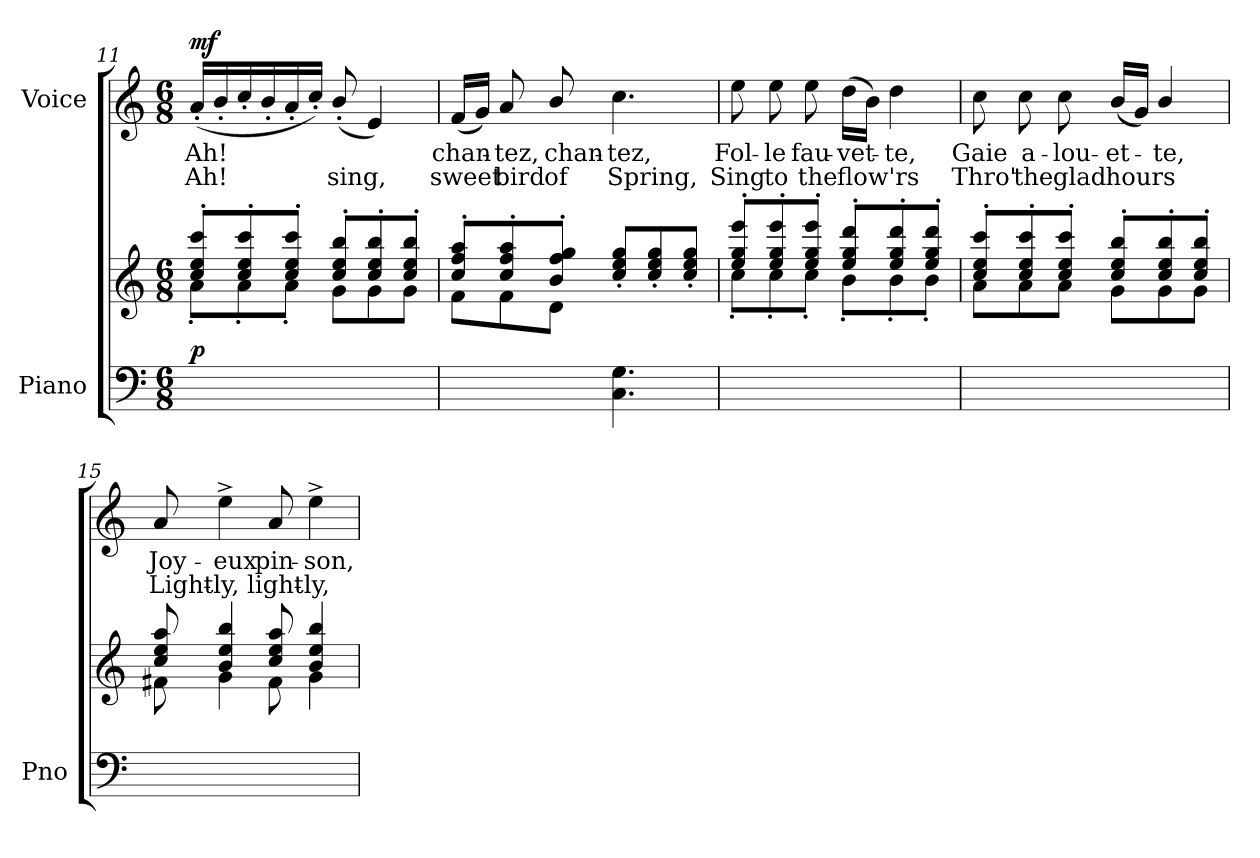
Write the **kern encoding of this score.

**kern	**kern	**dynam	**kern	**text	**text	**dynam
*part2	*part2	*part2	*part1	*part1	*part1	*part1
*staff3	*staff2	*staff2/3	*staff1	*staff1	*staff1	*staff1
*I"Piano	*	*	*I"Voice	*	*	*
*I'Pno	*	*	*	*	*	*
!!LO:PB:g=z
*clefF4	*clefG2	*	*clefG2	*	*	*
*k[]	*k[]	*	*k[]	*	*	*
*M6/8	*M6/8	*	*M6/8	*	*	*
=11	=11	=11	=11	=11	=11	=11
*	*^	*	*	*	*	*
!	!	!	!LO:DY:a=2	!	!LO:LY:b	!LO:LY:b	!LO:DY:a
2.ryy	8cc/' 8ee/' 8ccc/'L	8a'\L	p	(16a'/LL	Ah!	Ah!	mf
.	.	.	.	16b'/	.	.	.
.	8cc/'> 8ee/'> 8ccc/'>	8a'<\	.	16cc'/	.	.	.
.	.	.	.	16b'/	.	.	.
.	8cc/'> 8ee/'> 8ccc/'>J	8a'<\J	.	16a'/	.	.	.
.	.	.	.	16cc'/JJ)	.	.	.
!	!	!	!	!	!	!LO:LY:b	!
.	8cc/'> 8ee/'> 8bb/'>L	8g\L	.	(8b'/	.	sing,	.
.	8cc/'> 8ee/'> 8bb/'>	8g\	.	4e/)	.	.	.
.	8cc/'> 8ee/'> 8bb/'>J	8g\J	.	.	.	.	.
=12	=12	=12	=12	=12	=12	=12	=12
!	!	!	!	!	!LO:LY:b	!LO:LY:b	!
4.ryy	8cc/' 8ff/' 8aa/'L	8f\L	.	(16f/LL	chan-	sweet	.
.	.	.	.	16g/JJ)	.	.	.
!	!	!	!	!	!LO:LY:b	!LO:LY:b	!
.	8cc/'> 8ff/'> 8aa/'>	8f\	.	8a/	-tez,	bird	.
!	!	!	!	!	!LO:LY:b	!LO:LY:b	!
.	8b/'> 8ff/'> 8gg/'>J	8d\J	.	8b/	chan-	of	.
!	!	!	!	!	!LO:LY:b	!LO:LY:b	!
4.C\ 4.G\	8cc/'> 8ee/'> 8gg/'>L	4.ryy	.	4.cc\	-tez,	Spring,	.
.	8cc/'> 8ee/'> 8gg/'>	.	.	.	.	.	.
.	8cc/'> 8ee/'> 8gg/'>J	.	.	.	.	.	.
=13	=13	=13	=13	=13	=13	=13	=13
!	!	!	!	!	!LO:LY:b	!LO:LY:b	!
2.ryy	8ee/' 8gg/' 8eee/'L	8cc'\L	.	8ee\	Fol-	Sing	.
!	!	!	!	!	!LO:LY:b	!LO:LY:b	!
.	8ee/'> 8gg/'> 8eee/'>	8cc'<\	.	8ee\	-le	to	.
!	!	!	!	!	!LO:LY:b	!LO:LY:b	!
.	8ee/'> 8gg/'> 8eee/'>J	8cc'<\J	.	8ee\	fau-	the	.
!	!	!	!	!	!LO:LY:b	!LO:LY:b	!
.	8ee/'> 8gg/'> 8ddd/'>L	8b'<\L	.	(16dd\LL	-vet-	flow'rs	.
.	.	.	.	16b\JJ)	.	.	.
!	!	!	!	!	!LO:LY:b	!	!
.	8ee/'> 8gg/'> 8ddd/'>	8b'<\	.	4dd\	-te,	.	.
.	8ee/'> 8gg/'> 8ddd/'>J	8b'<\J	.	.	.	.	.
!!LO:LB:g=z
=14	=14	=14	=14	=14	=14	=14	=14
!	!	!	!	!	!LO:LY:b	!LO:LY:b	!
2.ryy	8cc/' 8ee/' 8ccc/'L	8a\L	.	8cc\	Gaie	Thro'	.
!	!	!	!	!	!LO:LY:b	!LO:LY:b	!
.	8cc/'> 8ee/'> 8ccc/'>	8a\	.	8cc\	a-	the	.
!	!	!	!	!	!LO:LY:b	!LO:LY:b	!
.	8cc/'> 8ee/'> 8ccc/'>J	8a\J	.	8cc\	-lou-	glad	.
!	!	!	!	!	!LO:LY:b	!LO:LY:b	!
.	8cc/'> 8ee/'> 8bb/'>L	8g\L	.	(16b/LL	-et-	hours	.
.	.	.	.	16g/JJ)	.	.	.
!	!	!	!	!	!LO:LY:b	!	!
.	8cc/'> 8ee/'> 8bb/'>	8g\	.	4b/	-te,	.	.
.	8cc/'> 8ee/'> 8bb/'>J	8g\J	.	.	.	.	.
=15	=15	=15	=15	=15	=15	=15	=15
!	!	!	!	!	!LO:LY:b	!LO:LY:b	!
2.ryy	8cc/ 8ee/ 8aa/	8f#X\	.	8a/	Joy-	Light-	.
!	!	!	!	!	!LO:LY:b	!LO:LY:b	!
.	4b/ 4ee/ 4bb/	4g\	.	4ee^\	-eux	-ly,	.
!	!	!	!	!	!LO:LY:b	!LO:LY:b	!
.	8cc/ 8ee/ 8aa/	8f#\	.	8a/	pin-	light-	.
!	!	!	!	!	!LO:LY:b	!LO:LY:b	!
.	4b/ 4ee/ 4bb/	4g\	.	4ee^\	-son,	-ly,	.
*	*v	*v	*	*	*	*	*
=	=	=	=	=	=	=
*-	*-	*-	*-	*-	*-	*-
